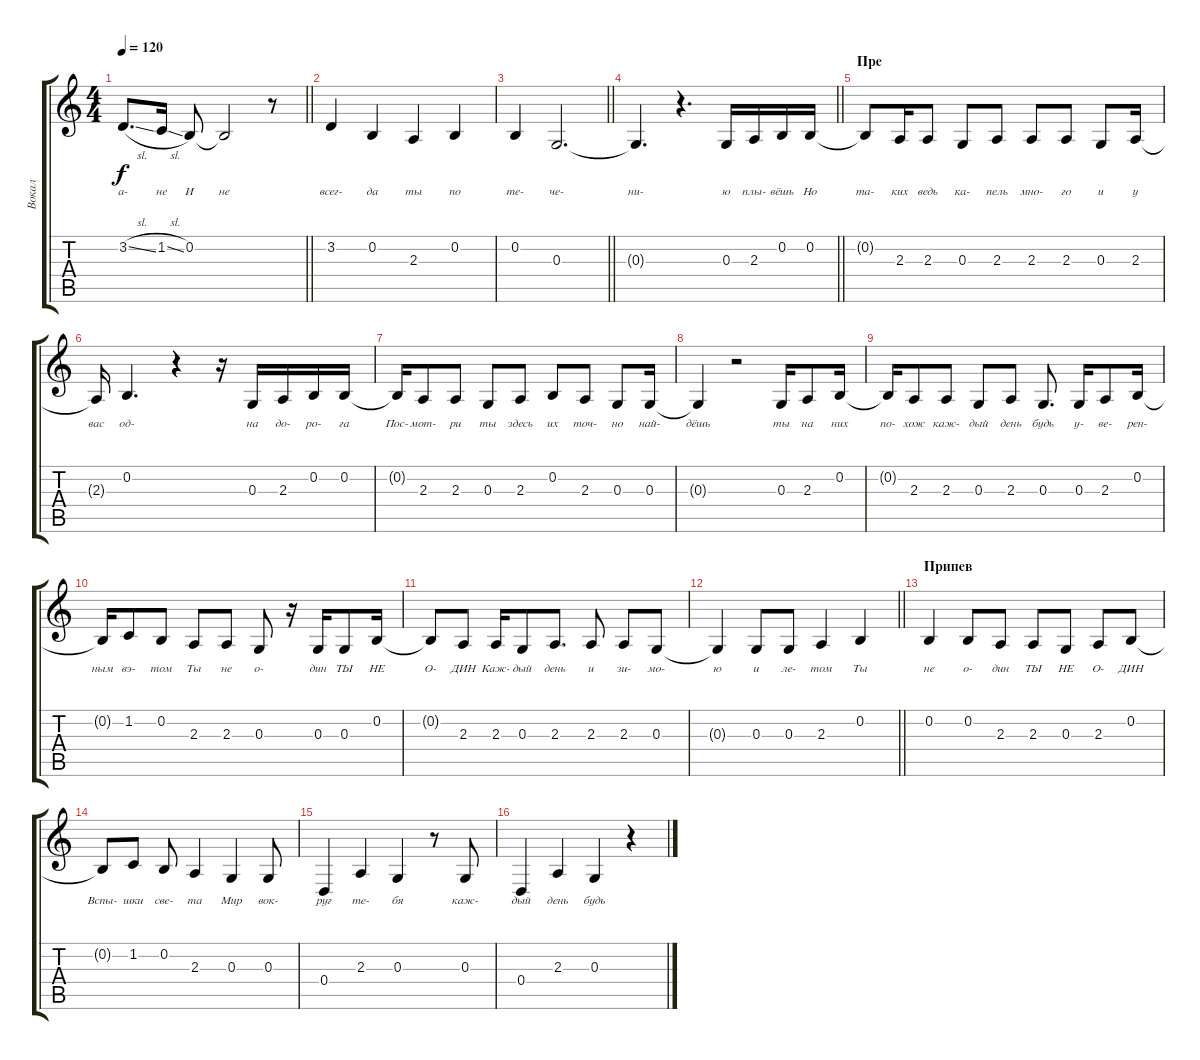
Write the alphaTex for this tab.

\track ("Вокал" "Вокал") {instrument lead8bassandlead}
\staff {score tabs}
\tuning (E4 B3 G3 D3 A2 E2) {hide}
\ts (4 4)
\tempo 120
\clef g2
\barLineRight lightlight
\ks c
3.2{sl}.8{d lyrics (0 "а-") lyrics (1 "") lyrics (2 "") lyrics (3 "") lyrics (4 "") dy f} 1.2{sl}.16{lyrics (0 "не") lyrics (1 "") lyrics (2 "") lyrics (3 "") lyrics (4 "")} 0.2.8{lyrics (0 "И") lyrics (1 "") lyrics (2 "") lyrics (3 "") lyrics (4 "")} 0.2{t}.2{lyrics (0 "не") lyrics (1 "") lyrics (2 "") lyrics (3 "") lyrics (4 "")} r.8 |
3.2.4{lyrics (0 "всег-") lyrics (1 "") lyrics (2 "") lyrics (3 "") lyrics (4 "")} 0.2.4{lyrics (0 "да") lyrics (1 "") lyrics (2 "") lyrics (3 "") lyrics (4 "")} 2.3.4{lyrics (0 "ты") lyrics (1 "") lyrics (2 "") lyrics (3 "") lyrics (4 "")} 0.2.4{lyrics (0 "по") lyrics (1 "") lyrics (2 "") lyrics (3 "") lyrics (4 "")} |
\barLineRight lightlight
0.2.4{lyrics (0 "те-") lyrics (1 "") lyrics (2 "") lyrics (3 "") lyrics (4 "")} 0.3.2{d lyrics (0 "че-") lyrics (1 "") lyrics (2 "") lyrics (3 "") lyrics (4 "")} |
\barLineRight lightlight
0.3{t}.4{d lyrics (0 "ни-") lyrics (1 "") lyrics (2 "") lyrics (3 "") lyrics (4 "")} r.4{d} 0.3.16{lyrics (0 "ю") lyrics (1 "") lyrics (2 "") lyrics (3 "") lyrics (4 "")} 2.3.16{lyrics (0 "плы-") lyrics (1 "") lyrics (2 "") lyrics (3 "") lyrics (4 "")} 0.2.16{lyrics (0 "вёшь") lyrics (1 "") lyrics (2 "") lyrics (3 "") lyrics (4 "")} 0.2.16{lyrics (0 "Но") lyrics (1 "") lyrics (2 "") lyrics (3 "") lyrics (4 "")} |
\section ("" "Пре")
0.2{t}.8{lyrics (0 "та-") lyrics (1 "") lyrics (2 "") lyrics (3 "") lyrics (4 "")} 2.3.16{lyrics (0 "ких") lyrics (1 "") lyrics (2 "") lyrics (3 "") lyrics (4 "")} 2.3.8{lyrics (0 "ведь") lyrics (1 "") lyrics (2 "") lyrics (3 "") lyrics (4 "")} 0.3.8{lyrics (0 "ка-") lyrics (1 "") lyrics (2 "") lyrics (3 "") lyrics (4 "")} 2.3.8{lyrics (0 "пель") lyrics (1 "") lyrics (2 "") lyrics (3 "") lyrics (4 "")} 2.3.8{lyrics (0 "мно-") lyrics (1 "") lyrics (2 "") lyrics (3 "") lyrics (4 "")} 2.3.8{lyrics (0 "го") lyrics (1 "") lyrics (2 "") lyrics (3 "") lyrics (4 "")} 0.3.8{lyrics (0 "и") lyrics (1 "") lyrics (2 "") lyrics (3 "") lyrics (4 "")} 2.3.16{lyrics (0 "у") lyrics (1 "") lyrics (2 "") lyrics (3 "") lyrics (4 "")} |
2.3{t}.16{lyrics (0 "вас") lyrics (1 "") lyrics (2 "") lyrics (3 "") lyrics (4 "")} 0.2.4{d lyrics (0 "од-") lyrics (1 "") lyrics (2 "") lyrics (3 "") lyrics (4 "")} r.4 r.16 0.3.16{lyrics (0 "на") lyrics (1 "") lyrics (2 "") lyrics (3 "") lyrics (4 "")} 2.3.16{lyrics (0 "до-") lyrics (1 "") lyrics (2 "") lyrics (3 "") lyrics (4 "")} 0.2.16{lyrics (0 "ро-") lyrics (1 "") lyrics (2 "") lyrics (3 "") lyrics (4 "")} 0.2.16{lyrics (0 "га") lyrics (1 "") lyrics (2 "") lyrics (3 "") lyrics (4 "")} |
0.2{t}.16{lyrics (0 "Пос-") lyrics (1 "") lyrics (2 "") lyrics (3 "") lyrics (4 "")} 2.3.8{lyrics (0 "мот-") lyrics (1 "") lyrics (2 "") lyrics (3 "") lyrics (4 "")} 2.3.8{lyrics (0 "ри") lyrics (1 "") lyrics (2 "") lyrics (3 "") lyrics (4 "")} 0.3.8{lyrics (0 "ты") lyrics (1 "") lyrics (2 "") lyrics (3 "") lyrics (4 "")} 2.3.8{lyrics (0 "здесь") lyrics (1 "") lyrics (2 "") lyrics (3 "") lyrics (4 "")} 0.2.8{lyrics (0 "их") lyrics (1 "") lyrics (2 "") lyrics (3 "") lyrics (4 "")} 2.3.8{lyrics (0 "точ-") lyrics (1 "") lyrics (2 "") lyrics (3 "") lyrics (4 "")} 0.3.8{lyrics (0 "но") lyrics (1 "") lyrics (2 "") lyrics (3 "") lyrics (4 "")} 0.3.16{lyrics (0 "най-") lyrics (1 "") lyrics (2 "") lyrics (3 "") lyrics (4 "")} |
0.3{t}.4{lyrics (0 "дёшь") lyrics (1 "") lyrics (2 "") lyrics (3 "") lyrics (4 "")} r.2 0.3.16{lyrics (0 "ты") lyrics (1 "") lyrics (2 "") lyrics (3 "") lyrics (4 "")} 2.3.8{lyrics (0 "на") lyrics (1 "") lyrics (2 "") lyrics (3 "") lyrics (4 "")} 0.2.16{lyrics (0 "них") lyrics (1 "") lyrics (2 "") lyrics (3 "") lyrics (4 "")} |
0.2{t}.16{lyrics (0 "по-") lyrics (1 "") lyrics (2 "") lyrics (3 "") lyrics (4 "")} 2.3.8{lyrics (0 "хож") lyrics (1 "") lyrics (2 "") lyrics (3 "") lyrics (4 "")} 2.3.8{lyrics (0 "каж-") lyrics (1 "") lyrics (2 "") lyrics (3 "") lyrics (4 "")} 0.3.8{lyrics (0 "дый") lyrics (1 "") lyrics (2 "") lyrics (3 "") lyrics (4 "")} 2.3.8{lyrics (0 "день") lyrics (1 "") lyrics (2 "") lyrics (3 "") lyrics (4 "")} 0.3.8{d lyrics (0 "будь") lyrics (1 "") lyrics (2 "") lyrics (3 "") lyrics (4 "")} 0.3.16{lyrics (0 "у-") lyrics (1 "") lyrics (2 "") lyrics (3 "") lyrics (4 "")} 2.3.8{lyrics (0 "ве-") lyrics (1 "") lyrics (2 "") lyrics (3 "") lyrics (4 "")} 0.2.16{lyrics (0 "рен-") lyrics (1 "") lyrics (2 "") lyrics (3 "") lyrics (4 "")} |
0.2{t}.16{lyrics (0 "ным") lyrics (1 "") lyrics (2 "") lyrics (3 "") lyrics (4 "")} 1.2.8{lyrics (0 "вэ-") lyrics (1 "") lyrics (2 "") lyrics (3 "") lyrics (4 "")} 0.2.8{lyrics (0 "том") lyrics (1 "") lyrics (2 "") lyrics (3 "") lyrics (4 "")} 2.3.8{lyrics (0 "Ты") lyrics (1 "") lyrics (2 "") lyrics (3 "") lyrics (4 "")} 2.3.8{lyrics (0 "не") lyrics (1 "") lyrics (2 "") lyrics (3 "") lyrics (4 "")} 0.3.8{lyrics (0 "о-") lyrics (1 "") lyrics (2 "") lyrics (3 "") lyrics (4 "")} r.16 0.3.16{lyrics (0 "дин") lyrics (1 "") lyrics (2 "") lyrics (3 "") lyrics (4 "")} 0.3.8{lyrics (0 "ТЫ") lyrics (1 "") lyrics (2 "") lyrics (3 "") lyrics (4 "")} 0.2.16{lyrics (0 "НЕ") lyrics (1 "") lyrics (2 "") lyrics (3 "") lyrics (4 "")} |
0.2{t}.8{lyrics (0 "О-") lyrics (1 "") lyrics (2 "") lyrics (3 "") lyrics (4 "")} 2.3.8{lyrics (0 "ДИН") lyrics (1 "") lyrics (2 "") lyrics (3 "") lyrics (4 "")} 2.3.16{lyrics (0 "Каж-") lyrics (1 "") lyrics (2 "") lyrics (3 "") lyrics (4 "")} 0.3.8{lyrics (0 "дый") lyrics (1 "") lyrics (2 "") lyrics (3 "") lyrics (4 "")} 2.3.8{d lyrics (0 "день") lyrics (1 "") lyrics (2 "") lyrics (3 "") lyrics (4 "")} 2.3.8{lyrics (0 "и") lyrics (1 "") lyrics (2 "") lyrics (3 "") lyrics (4 "")} 2.3.8{lyrics (0 "зи-") lyrics (1 "") lyrics (2 "") lyrics (3 "") lyrics (4 "")} 0.3.8{lyrics (0 "мо-") lyrics (1 "") lyrics (2 "") lyrics (3 "") lyrics (4 "")} |
\barLineRight lightlight
0.3{t}.4{lyrics (0 "ю") lyrics (1 "") lyrics (2 "") lyrics (3 "") lyrics (4 "")} 0.3.8{lyrics (0 "и") lyrics (1 "") lyrics (2 "") lyrics (3 "") lyrics (4 "")} 0.3.8{lyrics (0 "ле-") lyrics (1 "") lyrics (2 "") lyrics (3 "") lyrics (4 "")} 2.3.4{lyrics (0 "том") lyrics (1 "") lyrics (2 "") lyrics (3 "") lyrics (4 "")} 0.2.4{lyrics (0 "Ты") lyrics (1 "") lyrics (2 "") lyrics (3 "") lyrics (4 "")} |
\section ("" "Припев")
0.2.4{lyrics (0 "не") lyrics (1 "") lyrics (2 "") lyrics (3 "") lyrics (4 "")} 0.2.8{lyrics (0 "о-") lyrics (1 "") lyrics (2 "") lyrics (3 "") lyrics (4 "")} 2.3.8{lyrics (0 "дин") lyrics (1 "") lyrics (2 "") lyrics (3 "") lyrics (4 "")} 2.3.8{lyrics (0 "ТЫ") lyrics (1 "") lyrics (2 "") lyrics (3 "") lyrics (4 "")} 0.3.8{lyrics (0 "НЕ") lyrics (1 "") lyrics (2 "") lyrics (3 "") lyrics (4 "")} 2.3.8{lyrics (0 "О-") lyrics (1 "") lyrics (2 "") lyrics (3 "") lyrics (4 "")} 0.2.8{lyrics (0 "ДИН") lyrics (1 "") lyrics (2 "") lyrics (3 "") lyrics (4 "")} |
0.2{t}.8{lyrics (0 "Вспы-") lyrics (1 "") lyrics (2 "") lyrics (3 "") lyrics (4 "")} 1.2.8{lyrics (0 "шки") lyrics (1 "") lyrics (2 "") lyrics (3 "") lyrics (4 "")} 0.2.8{lyrics (0 "све-") lyrics (1 "") lyrics (2 "") lyrics (3 "") lyrics (4 "")} 2.3.4{lyrics (0 "та") lyrics (1 "") lyrics (2 "") lyrics (3 "") lyrics (4 "")} 0.3.4{lyrics (0 "Мир") lyrics (1 "") lyrics (2 "") lyrics (3 "") lyrics (4 "")} 0.3.8{lyrics (0 "вок-") lyrics (1 "") lyrics (2 "") lyrics (3 "") lyrics (4 "")} |
0.4.4{lyrics (0 "руг") lyrics (1 "") lyrics (2 "") lyrics (3 "") lyrics (4 "")} 2.3.4{lyrics (0 "те-") lyrics (1 "") lyrics (2 "") lyrics (3 "") lyrics (4 "")} 0.3.4{lyrics (0 "бя") lyrics (1 "") lyrics (2 "") lyrics (3 "") lyrics (4 "")} r.8 0.3.8{lyrics (0 "каж-") lyrics (1 "") lyrics (2 "") lyrics (3 "") lyrics (4 "")} |
0.4.4{lyrics (0 "дый") lyrics (1 "") lyrics (2 "") lyrics (3 "") lyrics (4 "")} 2.3.4{lyrics (0 "день") lyrics (1 "") lyrics (2 "") lyrics (3 "") lyrics (4 "")} 0.3.4{lyrics (0 "будь") lyrics (1 "") lyrics (2 "") lyrics (3 "") lyrics (4 "")} r.4
